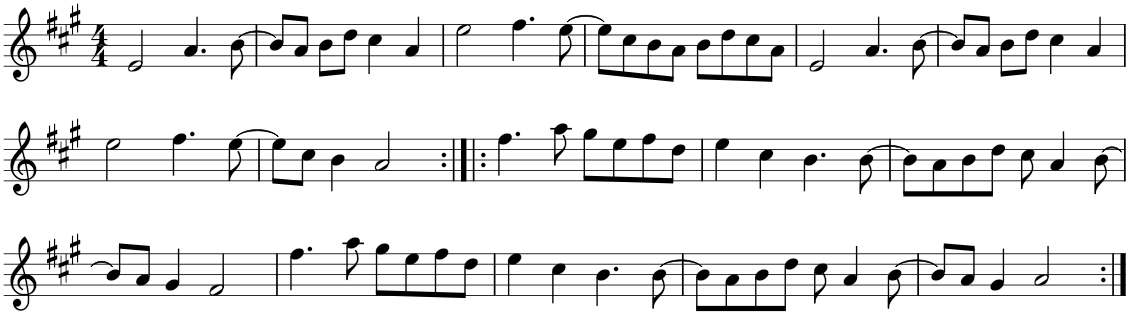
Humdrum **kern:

**kern
*part1
*staff1
*I"Piano
*I'Pno
*clefG2
*k[f#c#g#]
*A:
*M4/4
=1
2e/
4.a/
[8b\
=2
8b/L]
8a/J
8b\L
8dd\J
4cc#\
4a/
=3
2ee\
4.ff#\
[8ee\
=4
8ee\L]
8cc#\
8b\
8a\J
8b\L
8dd\
8cc#\
8a\J
=5
2e/
4.a/
[8b\
=6
8b/L]
8a/J
8b\L
8dd\J
4cc#\
4a/
!!LO:LB:g=z
=7
2ee\
4.ff#\
[8ee\
=8
8ee\L]
8cc#\J
4b\
2a/
=9:|!|:
4.ff#\
8aa\
8gg#\L
8ee\
8ff#\
8dd\J
=10
4ee\
4cc#\
4.b\
[8b\
=11
8b\L]
8a\
8b\
8dd\J
8cc#\
4a/
[8b\
!!LO:LB:g=z
=12
8b/L]
8a/J
4g#/
2f#/
=13
4.ff#\
8aa\
8gg#\L
8ee\
8ff#\
8dd\J
=14
4ee\
4cc#\
4.b\
[8b\
=15
8b\L]
8a\
8b\
8dd\J
8cc#\
4a/
[8b\
=16
8b/L]
8a/J
4g#/
2a/
=:|!
*-
